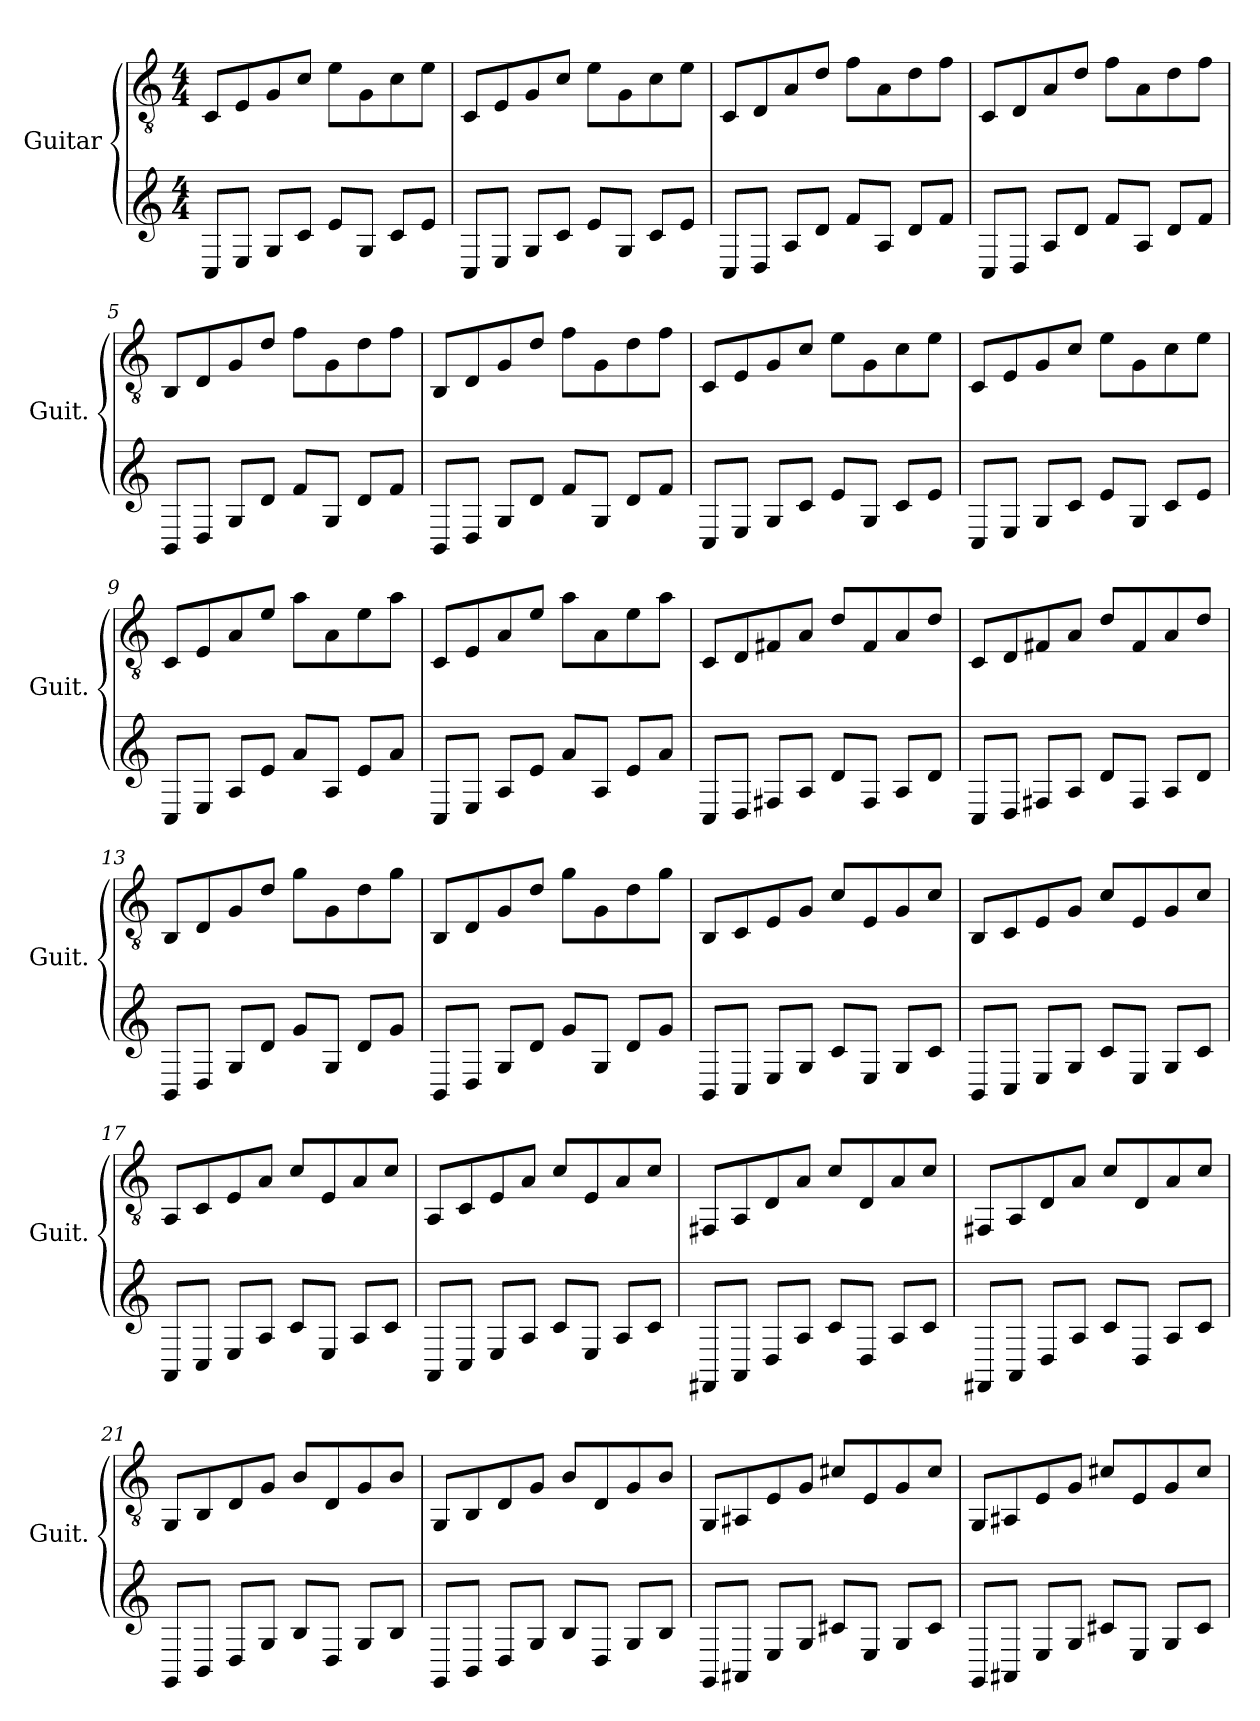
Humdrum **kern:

**kern	**kern
*part1	*part1
*staff2	*staff1
*I"Guitar	*
*I'Guit.	*
*stria6	*
*	*clefGv2
*k[]	*k[]
*M4/4	*M4/4
=1	=1
8CL	8C/L
8EJ	8E/
8GL	8G/
8cJ	8c/J
8eL	8e\L
8GJ	8G\
8cL	8c\
8eJ	8e\J
=2	=2
8CL	8C/L
8EJ	8E/
8GL	8G/
8cJ	8c/J
8eL	8e\L
8GJ	8G\
8cL	8c\
8eJ	8e\J
=3	=3
8CL	8C/L
8DJ	8D/
8AL	8A/
8dJ	8d/J
8fL	8f\L
8AJ	8A\
8dL	8d\
8fJ	8f\J
=4	=4
8CL	8C/L
8DJ	8D/
8AL	8A/
8dJ	8d/J
8fL	8f\L
8AJ	8A\
8dL	8d\
8fJ	8f\J
=5	=5
8BBL	8BB/L
8DJ	8D/
8GL	8G/
8dJ	8d/J
8fL	8f\L
8GJ	8G\
8dL	8d\
8fJ	8f\J
!!LO:LB:g=z
=6	=6
8BBL	8BB/L
8DJ	8D/
8GL	8G/
8dJ	8d/J
8fL	8f\L
8GJ	8G\
8dL	8d\
8fJ	8f\J
=7	=7
8CL	8C/L
8EJ	8E/
8GL	8G/
8cJ	8c/J
8eL	8e\L
8GJ	8G\
8cL	8c\
8eJ	8e\J
=8	=8
8CL	8C/L
8EJ	8E/
8GL	8G/
8cJ	8c/J
8eL	8e\L
8GJ	8G\
8cL	8c\
8eJ	8e\J
=9	=9
8CL	8C/L
8EJ	8E/
8AL	8A/
8eJ	8e/J
8aL	8a\L
8AJ	8A\
8eL	8e\
8aJ	8a\J
=10	=10
8CL	8C/L
8EJ	8E/
8AL	8A/
8eJ	8e/J
8aL	8a\L
8AJ	8A\
8eL	8e\
8aJ	8a\J
!!LO:LB:g=z
=11	=11
8CL	8C/L
8DJ	8D/
8F#L	8F#X/
8AJ	8A/J
8dL	8d/L
8F#J	8F#/
8AL	8A/
8dJ	8d/J
=12	=12
8CL	8C/L
8DJ	8D/
8F#L	8F#X/
8AJ	8A/J
8dL	8d/L
8F#J	8F#/
8AL	8A/
8dJ	8d/J
=13	=13
8BBL	8BB/L
8DJ	8D/
8GL	8G/
8dJ	8d/J
8gL	8g\L
8GJ	8G\
8dL	8d\
8gJ	8g\J
=14	=14
8BBL	8BB/L
8DJ	8D/
8GL	8G/
8dJ	8d/J
8gL	8g\L
8GJ	8G\
8dL	8d\
8gJ	8g\J
=15	=15
8BBL	8BB/L
8CJ	8C/
8EL	8E/
8GJ	8G/J
8cL	8c/L
8EJ	8E/
8GL	8G/
8cJ	8c/J
!!LO:LB:g=z
=16	=16
8BBL	8BB/L
8CJ	8C/
8EL	8E/
8GJ	8G/J
8cL	8c/L
8EJ	8E/
8GL	8G/
8cJ	8c/J
=17	=17
8AAL	8AA/L
8CJ	8C/
8EL	8E/
8AJ	8A/J
8cL	8c/L
8EJ	8E/
8AL	8A/
8cJ	8c/J
=18	=18
8AAL	8AA/L
8CJ	8C/
8EL	8E/
8AJ	8A/J
8cL	8c/L
8EJ	8E/
8AL	8A/
8cJ	8c/J
=19	=19
8FF#L	8FF#X/L
8AAJ	8AA/
8DL	8D/
8AJ	8A/J
8cL	8c/L
8DJ	8D/
8AL	8A/
8cJ	8c/J
=20	=20
8FF#L	8FF#X/L
8AAJ	8AA/
8DL	8D/
8AJ	8A/J
8cL	8c/L
8DJ	8D/
8AL	8A/
8cJ	8c/J
!!LO:LB:g=z
=21	=21
8GGL	8GG/L
8BBJ	8BB/
8DL	8D/
8GJ	8G/J
8BL	8B/L
8DJ	8D/
8GL	8G/
8BJ	8B/J
=22	=22
8GGL	8GG/L
8BBJ	8BB/
8DL	8D/
8GJ	8G/J
8BL	8B/L
8DJ	8D/
8GL	8G/
8BJ	8B/J
=23	=23
8GGL	8GG/L
8AA#J	8AA#X/
8EL	8E/
8GJ	8G/J
8c#L	8c#X/L
8EJ	8E/
8GL	8G/
8c#J	8c#/J
=24	=24
8GGL	8GG/L
8AA#J	8AA#X/
8EL	8E/
8GJ	8G/J
8c#L	8c#X/L
8EJ	8E/
8GL	8G/
8c#J	8c#/J
=	=
*-	*-
